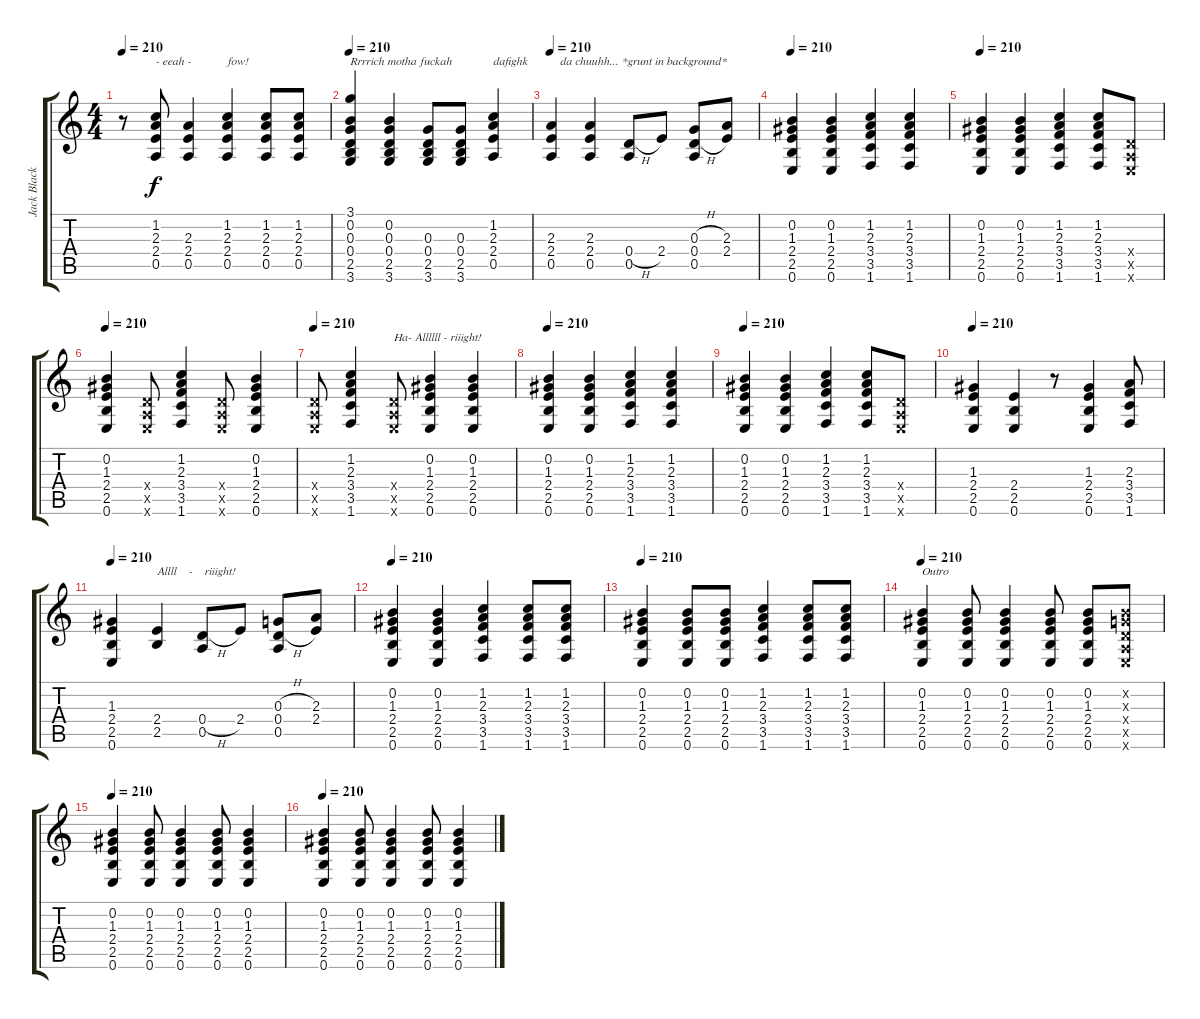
\track ("Jack Black/Kyle Gass/Ken Andrews" "Jack Black") {instrument acousticguitarsteel}
\staff {score tabs}
\tuning (E4 B3 G3 D3 A2 E2) {hide}
\ts (4 4)
\tempo 210
\clef g2
\ks c
r.8{dy f} (1.2 2.3 2.4 0.5).8{txt "- eeah -"} (2.3 2.4 0.5).4 (1.2 2.3 2.4 0.5).4{txt "fow!"} (1.2 2.3 2.4 0.5).8 (1.2 2.3 2.4 0.5).8 |
\tempo 210
(3.1 0.2 0.3 0.4 2.5 3.6).4{txt "Rrrrich motha fuckah"} (0.2 0.3 0.4 2.5 3.6).4 (0.3 0.4 2.5 3.6).8 (0.3 0.4 2.5 3.6).8 (1.2 2.3 2.4 0.5).4{txt "dafighk"} |
\tempo 210
(2.3 2.4 0.5).4{txt "   da chuuhh... *grunt in background*"} (2.3 2.4 0.5).4 (0.4{h} 0.5).8 2.4.8 (0.3{h} 0.4{h} 0.5).8 (2.3 2.4).8 |
\tempo 210
(0.2 1.3 2.4 2.5 0.6).4{volume 11} (0.2 1.3 2.4 2.5 0.6).4 (1.2 2.3 3.4 3.5 1.6).4 (1.2 2.3 3.4 3.5 1.6).4 |
\tempo 210
(0.2 1.3 2.4 2.5 0.6).4{volume 11} (0.2 1.3 2.4 2.5 0.6).4 (1.2 2.3 3.4 3.5 1.6).4 (1.2 2.3 3.4 3.5 1.6).8 (0.4{x} 0.5{x} 0.6{x}).8 |
\tempo 210
(0.2 1.3 2.4 2.5 0.6).4{volume 11} (0.4{x} 0.5{x} 0.6{x}).8 (1.2 2.3 3.4 3.5 1.6).4 (0.4{x} 0.5{x} 0.6{x}).8 (0.2 1.3 2.4 2.5 0.6).4 |
\tempo 210
(0.4{x} 0.5{x} 0.6{x}).8{volume 11} (1.2 2.3 3.4 3.5 1.6).4 (0.4{x} 0.5{x} 0.6{x}).8{txt "Ha- Allllll - riiight!"} (0.2 1.3 2.4 2.5 0.6).4 (0.2 1.3 2.4 2.5 0.6).4 |
\tempo 210
(0.2 1.3 2.4 2.5 0.6).4{volume 11} (0.2 1.3 2.4 2.5 0.6).4 (1.2 2.3 3.4 3.5 1.6).4 (1.2 2.3 3.4 3.5 1.6).4 |
\tempo 210
(0.2 1.3 2.4 2.5 0.6).4{volume 11} (0.2 1.3 2.4 2.5 0.6).4 (1.2 2.3 3.4 3.5 1.6).4 (1.2 2.3 3.4 3.5 1.6).8 (0.4{x} 0.5{x} 0.6{x}).8 |
\tempo 210
(1.3 2.4 2.5 0.6).4{volume 11} (2.4 2.5 0.6).4 r.8 (1.3 2.4 2.5 0.6).4 (2.3 3.4 3.5 1.6).8 |
\tempo 210
(1.3 2.4 2.5 0.6).4{volume 11} (2.4 2.5).4{txt "Allll    -    riiight!"} (0.4{h} 0.5).8 2.4.8 (0.3{h} 0.4{h} 0.5).8 (2.3 2.4).8 |
\tempo 210
(0.2 1.3 2.4 2.5 0.6).4{volume 11} (0.2 1.3 2.4 2.5 0.6).4 (1.2 2.3 3.4 3.5 1.6).4 (1.2 2.3 3.4 3.5 1.6).8 (1.2 2.3 3.4 3.5 1.6).8 |
\tempo 210
(0.2 1.3 2.4 2.5 0.6).4{volume 11} (0.2 1.3 2.4 2.5 0.6).8 (0.2 1.3 2.4 2.5 0.6).8 (1.2 2.3 3.4 3.5 1.6).4 (1.2 2.3 3.4 3.5 1.6).8 (1.2 2.3 3.4 3.5 1.6).8 |
\tempo 210
(0.2 1.3 2.4 2.5 0.6).4{txt "Outro" volume 11} (0.2 1.3 2.4 2.5 0.6).8 (0.2 1.3 2.4 2.5 0.6).4 (0.2 1.3 2.4 2.5 0.6).8 (0.2 1.3 2.4 2.5 0.6).8 (0.2{x} 0.3{x} 0.4{x} 0.5{x} 0.6{x}).8 |
\tempo 210
(0.2 1.3 2.4 2.5 0.6).4{volume 11} (0.2 1.3 2.4 2.5 0.6).8 (0.2 1.3 2.4 2.5 0.6).4 (0.2 1.3 2.4 2.5 0.6).8 (0.2 1.3 2.4 2.5 0.6).4 |
\tempo 210
(0.2 1.3 2.4 2.5 0.6).4{volume 11} (0.2 1.3 2.4 2.5 0.6).8 (0.2 1.3 2.4 2.5 0.6).4 (0.2 1.3 2.4 2.5 0.6).8 (0.2 1.3 2.4 2.5 0.6).4
